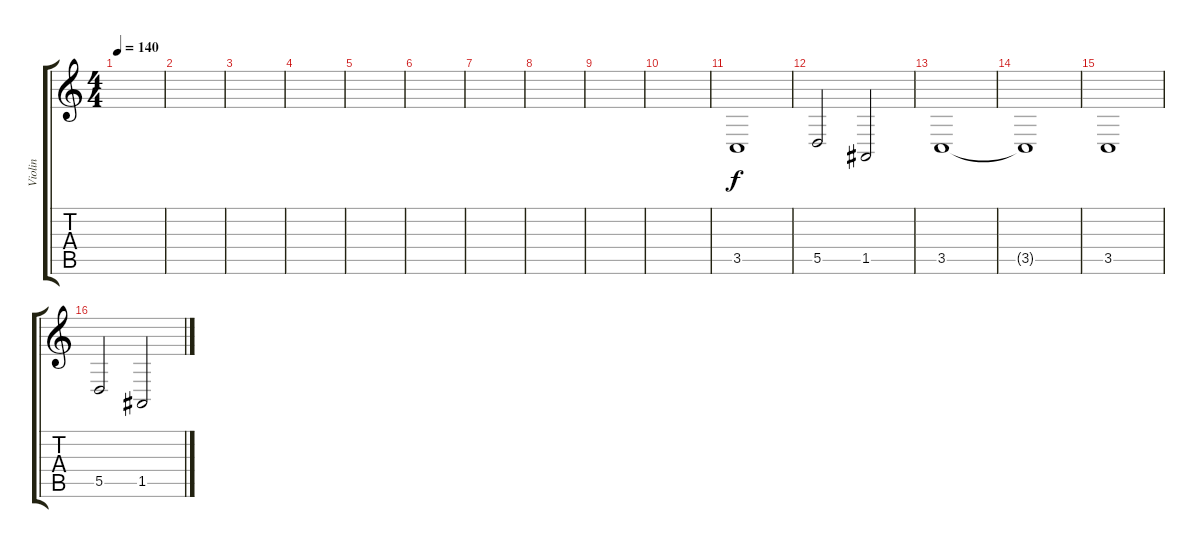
\track ("Violin" "Violin") {instrument violin}
\staff {score tabs}
\tuning (E4 B3 G3 D3 A2 E2) {hide}
\ts (4 4)
\tempo 140
\clef g2
\ks c
|
|
|
|
|
|
|
|
|
|
3.5.1{volume 12 instrument stringensemble1} |
5.5.2 1.5.2 |
3.5.1 |
3.5{t}.1 |
3.5.1 |
5.5.2 1.5.2
